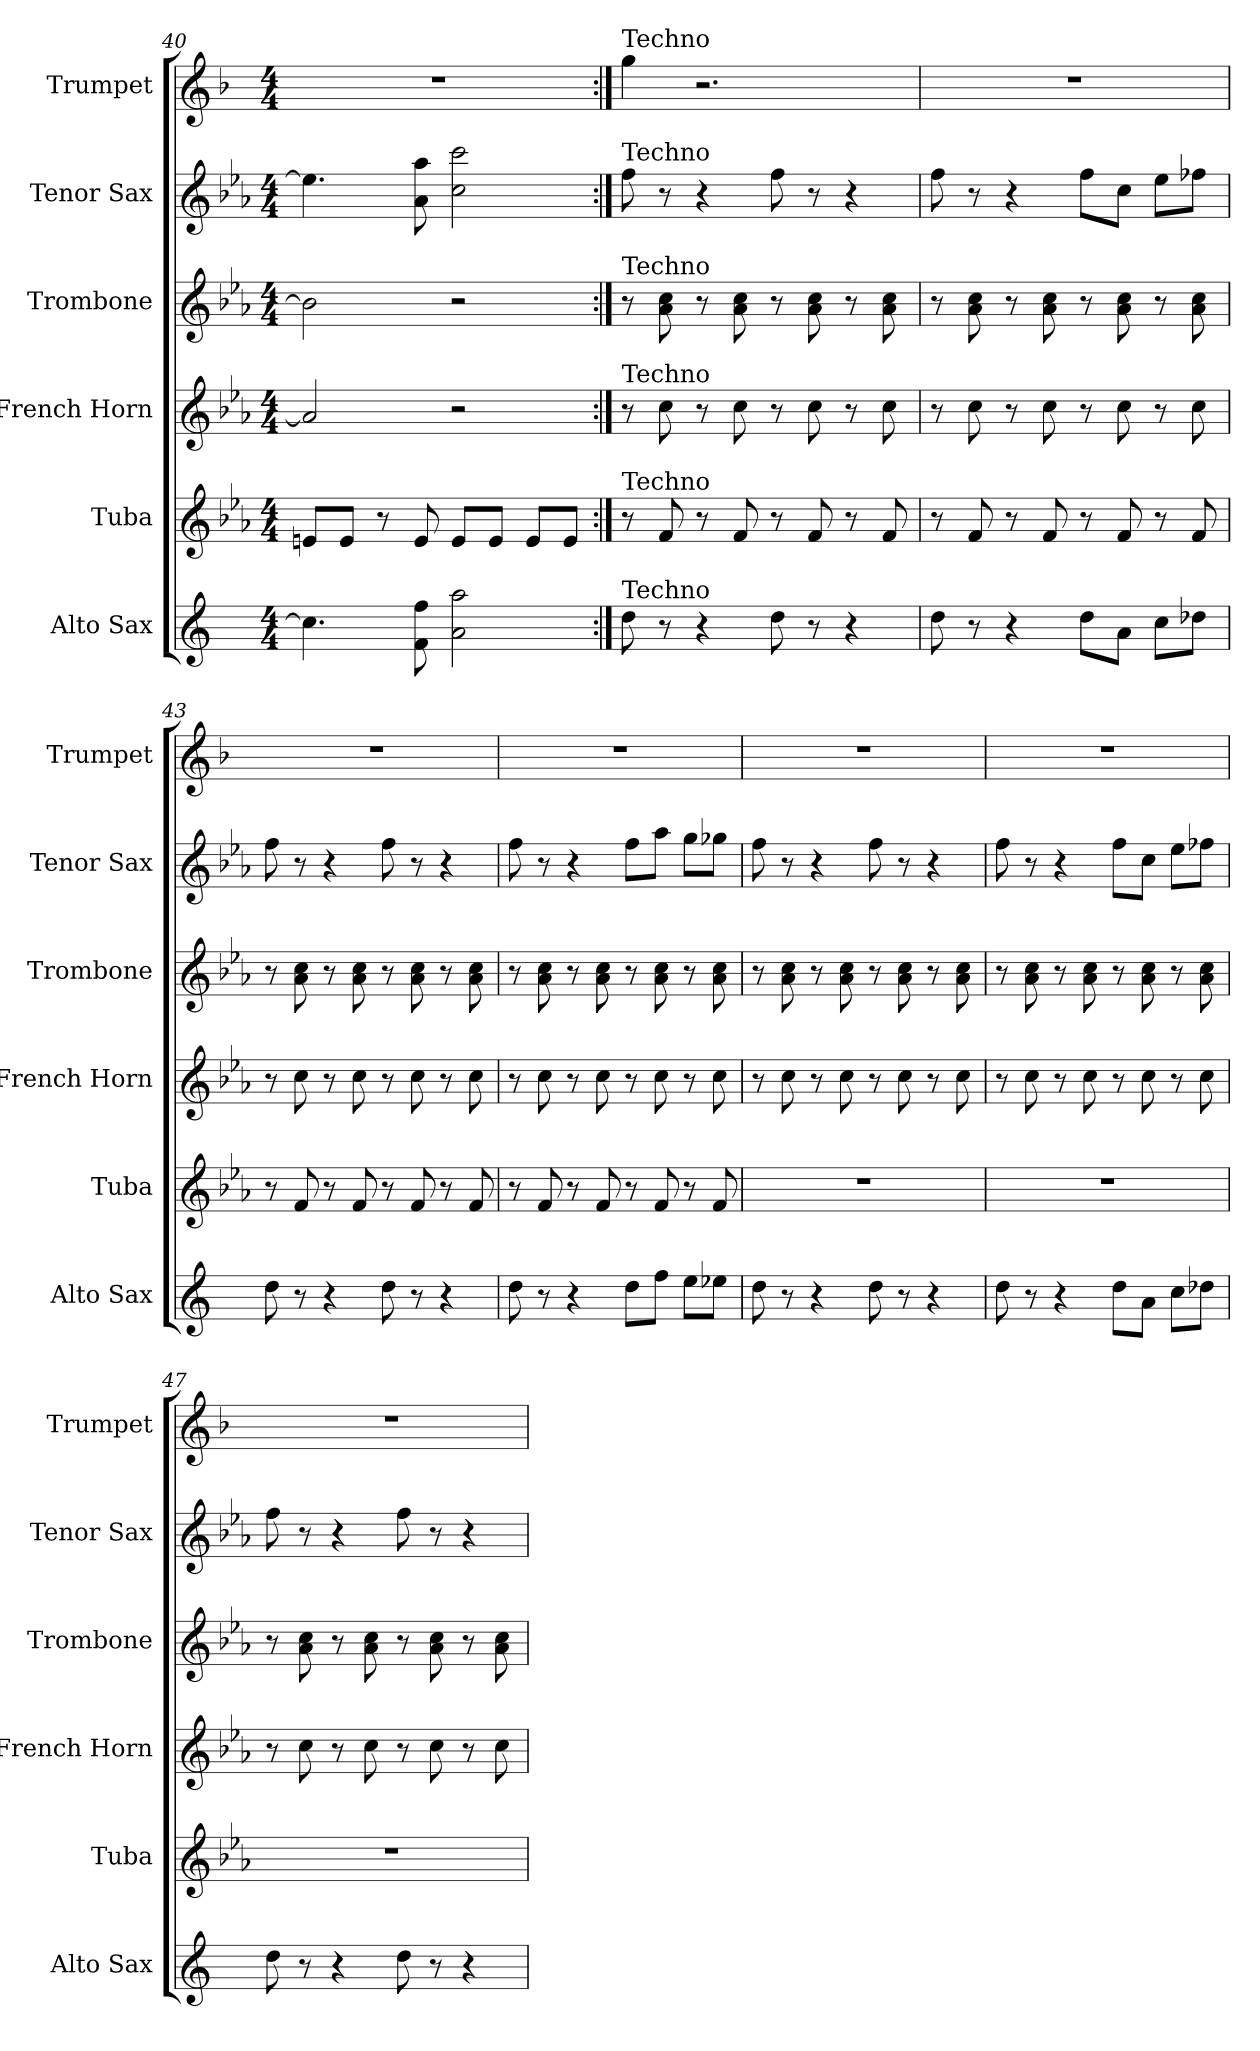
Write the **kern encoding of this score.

**kern	**kern	**kern	**kern	**kern	**kern
*part6	*part5	*part4	*part3	*part2	*part1
*staff6	*staff5	*staff4	*staff3	*staff2	*staff1
*I"Alto Sax	*I"Tuba	*I"French Horn	*I"Trombone	*I"Tenor Sax	*I"Trumpet
*I'Alto Sax	*I'Tuba	*I'French Horn	*I'Trombone	*I'Tenor Sax	*I'Trumpet
*clefG2	*clefG2	*clefG2	*clefG2	*clefG2	*clefG2
*ITrd5c9	*ITrd15c26	*ITrd8c14	*ITrd8c14	*ITrd8c14	*ITrd1c2
*k[b-e-a-]	*k[b-e-a-]	*k[b-e-a-]	*k[b-e-a-]	*k[b-e-a-]	*k[b-e-a-]
*M4/4	*M4/4	*M4/4	*M4/4	*M4/4	*M4/4
=40	=40	=40	=40	=40	=40
4.en]	8EEnL	2A-]	2Bn]	4.en]	1r
.	8EEJ	.	.	.	.
.	8r	.	.	.	.
8A- 8a-	8EE	.	.	8A- 8a-	.
2c 2cc	8EEL	2r	2r	2c 2cc	.
.	8EEJ	.	.	.	.
.	8EEL	.	.	.	.
.	8EEJ	.	.	.	.
=41:|!	=41:|!	=41:|!	=41:|!	=41:|!	=41:|!
!	!	!	!	!	!LO:TX:a:t=Techno
!	!	!	!	!LO:TX:a:t=Techno	!
!	!	!	!LO:TX:a:t=Techno	!	!
!	!	!LO:TX:a:t=Techno	!	!	!
!	!LO:TX:a:t=Techno	!	!	!	!
!LO:TX:a:t=Techno	!	!	!	!	!
8f	8r	8r	8r	8f	4ff
8r	8FF	8c	8A- 8c	8r	.
4r	8r	8r	8r	4r	2.r
.	8FF	8c	8A- 8c	.	.
8f	8r	8r	8r	8f	.
8r	8FF	8c	8A- 8c	8r	.
4r	8r	8r	8r	4r	.
.	8FF	8c	8A- 8c	.	.
=42	=42	=42	=42	=42	=42
8f	8r	8r	8r	8f	1r
8r	8FF	8c	8A- 8c	8r	.
4r	8r	8r	8r	4r	.
.	8FF	8c	8A- 8c	.	.
8fL	8r	8r	8r	8fL	.
8cJ	8FF	8c	8A- 8c	8cJ	.
8e-L	8r	8r	8r	8e-L	.
8f-XJ	8FF	8c	8A- 8c	8f-XJ	.
=43	=43	=43	=43	=43	=43
8f	8r	8r	8r	8f	1r
8r	8FF	8c	8A- 8c	8r	.
4r	8r	8r	8r	4r	.
.	8FF	8c	8A- 8c	.	.
8f	8r	8r	8r	8f	.
8r	8FF	8c	8A- 8c	8r	.
4r	8r	8r	8r	4r	.
.	8FF	8c	8A- 8c	.	.
=44	=44	=44	=44	=44	=44
8f	8r	8r	8r	8f	1r
8r	8FF	8c	8A- 8c	8r	.
4r	8r	8r	8r	4r	.
.	8FF	8c	8A- 8c	.	.
8fL	8r	8r	8r	8fL	.
8a-J	8FF	8c	8A- 8c	8a-J	.
8gL	8r	8r	8r	8gL	.
8g-XJ	8FF	8c	8A- 8c	8g-XJ	.
=45	=45	=45	=45	=45	=45
8f	1r	8r	8r	8f	1r
8r	.	8c	8A- 8c	8r	.
4r	.	8r	8r	4r	.
.	.	8c	8A- 8c	.	.
8f	.	8r	8r	8f	.
8r	.	8c	8A- 8c	8r	.
4r	.	8r	8r	4r	.
.	.	8c	8A- 8c	.	.
=46	=46	=46	=46	=46	=46
8f	1r	8r	8r	8f	1r
8r	.	8c	8A- 8c	8r	.
4r	.	8r	8r	4r	.
.	.	8c	8A- 8c	.	.
8fL	.	8r	8r	8fL	.
8cJ	.	8c	8A- 8c	8cJ	.
8e-L	.	8r	8r	8e-L	.
8f-XJ	.	8c	8A- 8c	8f-XJ	.
=47	=47	=47	=47	=47	=47
8f	1r	8r	8r	8f	1r
8r	.	8c	8A- 8c	8r	.
4r	.	8r	8r	4r	.
.	.	8c	8A- 8c	.	.
8f	.	8r	8r	8f	.
8r	.	8c	8A- 8c	8r	.
4r	.	8r	8r	4r	.
.	.	8c	8A- 8c	.	.
=	=	=	=	=	=
*-	*-	*-	*-	*-	*-
